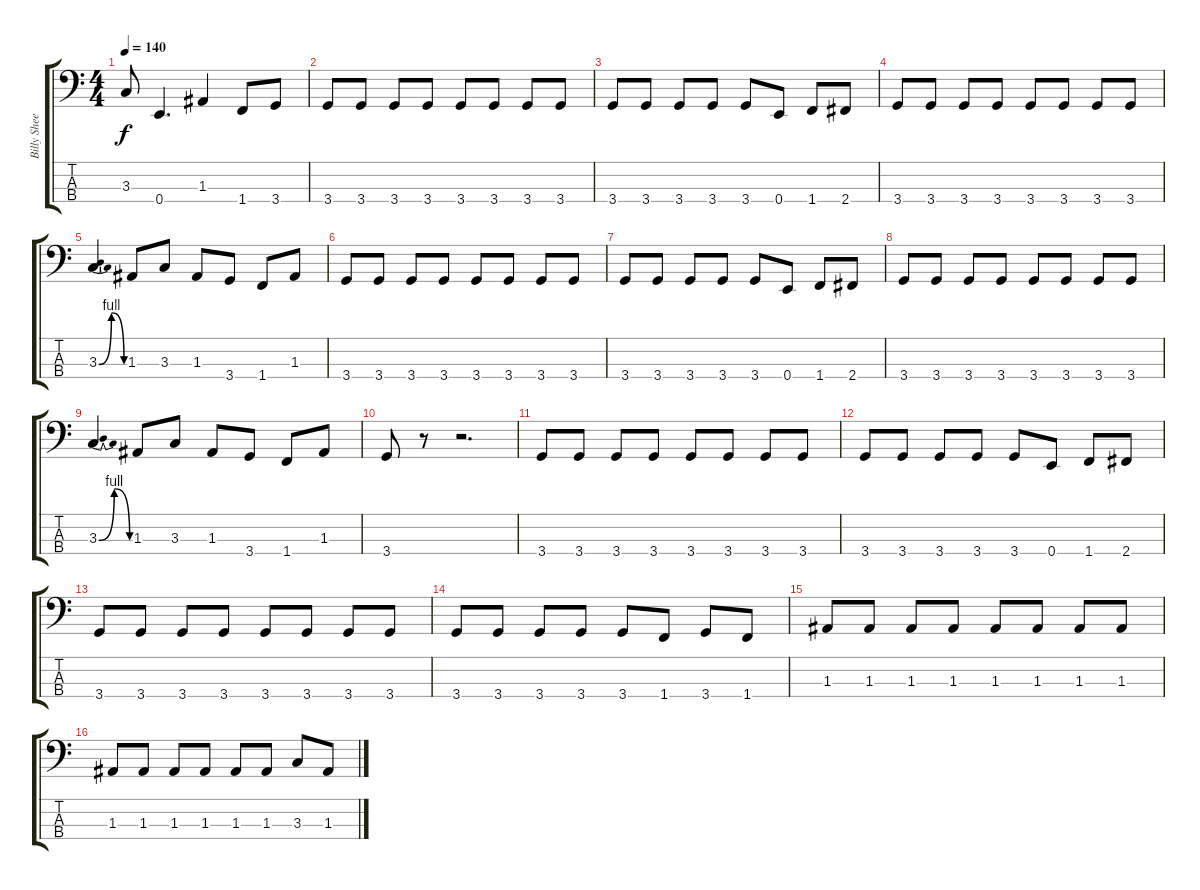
\track ("Billy Sheenan" "Billy Shee") {instrument electricbassfinger}
\staff {score tabs}
\tuning (G2 D2 A1 E1) {hide}
\ts (4 4)
\tempo 140
\clef f4
\ks c
3.3.8{dy f} 0.4.4{d} 1.3.4 1.4.8 3.4.8 |
3.4.8 3.4.8 3.4.8 3.4.8 3.4.8 3.4.8 3.4.8 3.4.8 |
3.4.8 3.4.8 3.4.8 3.4.8 3.4.8 0.4.8 1.4.8 2.4.8 |
3.4.8 3.4.8 3.4.8 3.4.8 3.4.8 3.4.8 3.4.8 3.4.8 |
3.3{be (bendrelease 0 0 30 4 30 4 60 0)}.4 1.3.8 3.3.8 1.3.8 3.4.8 1.4.8 1.3.8 |
3.4.8 3.4.8 3.4.8 3.4.8 3.4.8 3.4.8 3.4.8 3.4.8 |
3.4.8 3.4.8 3.4.8 3.4.8 3.4.8 0.4.8 1.4.8 2.4.8 |
3.4.8 3.4.8 3.4.8 3.4.8 3.4.8 3.4.8 3.4.8 3.4.8 |
3.3{be (bendrelease 0 0 30 4 30 4 60 0)}.4 1.3.8 3.3.8 1.3.8 3.4.8 1.4.8 1.3.8 |
3.4.8 r.8 r.2{d} |
3.4.8 3.4.8 3.4.8 3.4.8 3.4.8 3.4.8 3.4.8 3.4.8 |
3.4.8 3.4.8 3.4.8 3.4.8 3.4.8 0.4.8 1.4.8 2.4.8 |
3.4.8 3.4.8 3.4.8 3.4.8 3.4.8 3.4.8 3.4.8 3.4.8 |
3.4.8 3.4.8 3.4.8 3.4.8 3.4.8 1.4.8 3.4.8 1.4.8 |
1.3.8 1.3.8 1.3.8 1.3.8 1.3.8 1.3.8 1.3.8 1.3.8 |
1.3.8 1.3.8 1.3.8 1.3.8 1.3.8 1.3.8 3.3.8 1.3.8
